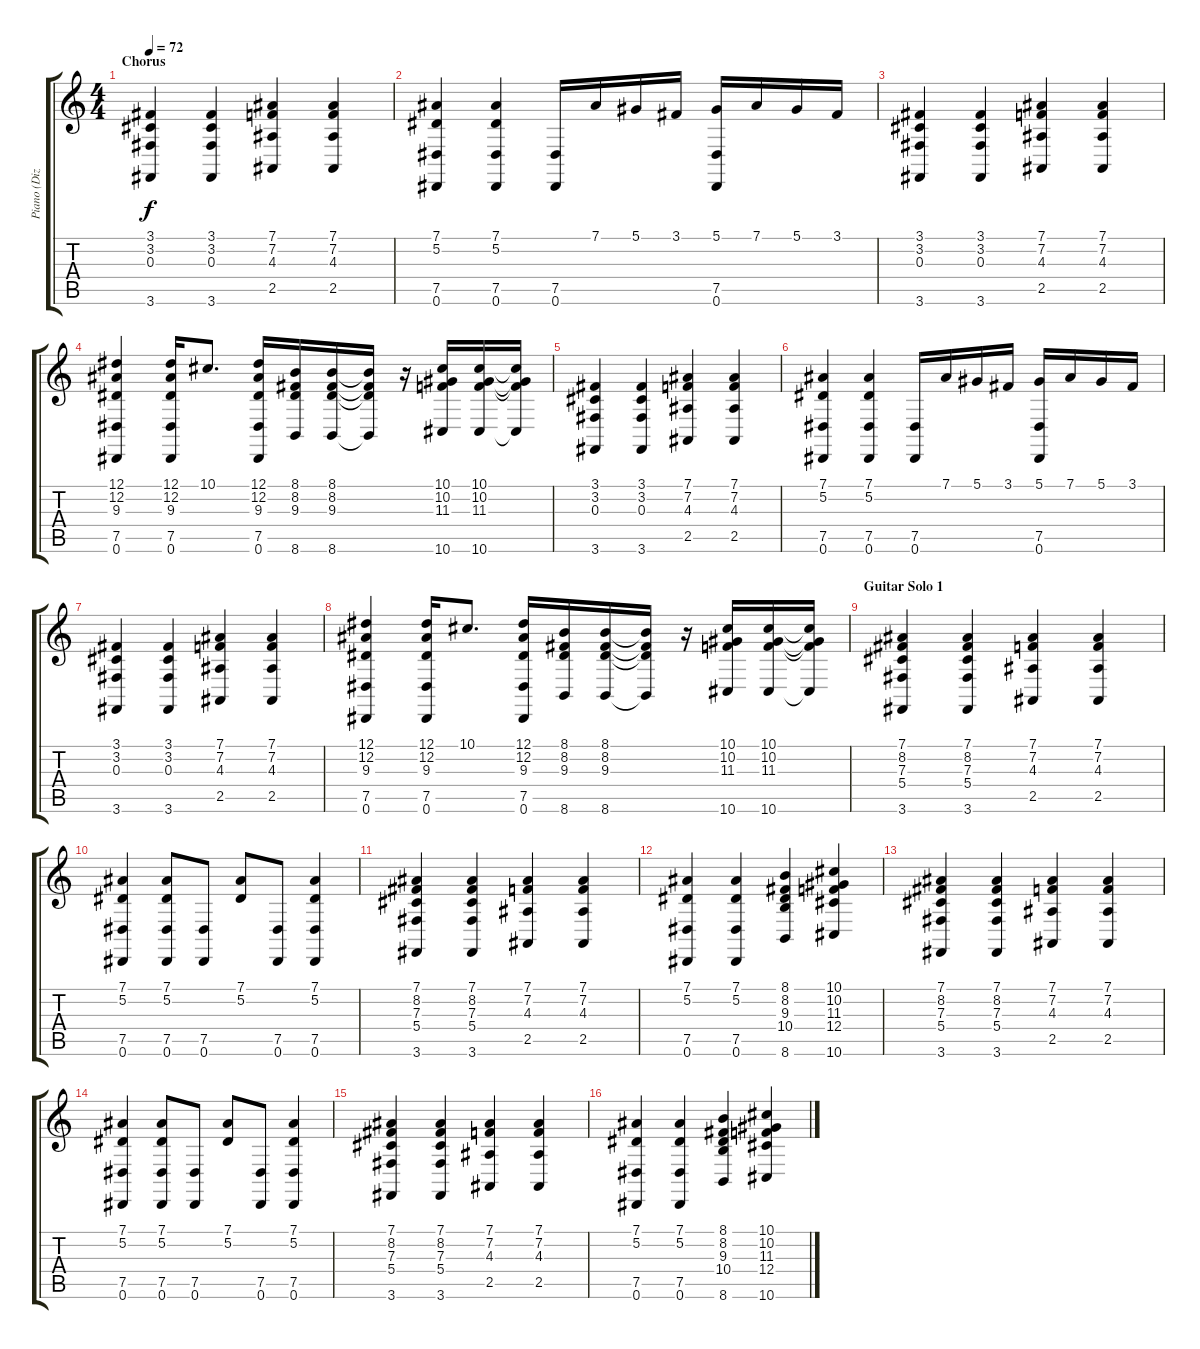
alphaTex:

\track ("Piano (Dizzy)" "Piano (Diz") {instrument brightacousticpiano}
\staff {score tabs}
\tuning (Eb4 Bb3 Gb3 Db3 Ab2 Eb2) {hide}
\ts (4 4)
\section ("" "Chorus")
\tempo 72
\clef g2
\ks c
(3.1 3.2 0.3 3.6).4{dy f} (3.1 3.2 0.3 3.6).4 (7.1 7.2 4.3 2.5).4 (7.1 7.2 4.3 2.5).4 |
(7.1 5.2 7.5 0.6).4 (7.1 5.2 7.5 0.6).4 (7.5 0.6).16 7.1.16 5.1.16 3.1.16 (5.1 7.5 0.6).16 7.1.16 5.1.16 3.1.16 |
(3.1 3.2 0.3 3.6).4 (3.1 3.2 0.3 3.6).4 (7.1 7.2 4.3 2.5).4 (7.1 7.2 4.3 2.5).4 |
(12.1 12.2 9.3 7.5 0.6).4 (12.1 12.2 9.3 7.5 0.6).16 10.1.8{d} (12.1 12.2 9.3 7.5 0.6).16 (8.1 8.2 9.3 8.6).16 (8.1 8.2 9.3 8.6).16 (8.1{t} 8.2{t} 9.3{t} 8.6{t}).16 r.16 (10.1 10.2 11.3 10.6).16 (10.1 10.2 11.3 10.6).16 (10.1{t} 10.2{t} 11.3{t} 10.6{t}).16 |
(3.1 3.2 0.3 3.6).4 (3.1 3.2 0.3 3.6).4 (7.1 7.2 4.3 2.5).4 (7.1 7.2 4.3 2.5).4 |
(7.1 5.2 7.5 0.6).4 (7.1 5.2 7.5 0.6).4 (7.5 0.6).16 7.1.16 5.1.16 3.1.16 (5.1 7.5 0.6).16 7.1.16 5.1.16 3.1.16 |
(3.1 3.2 0.3 3.6).4 (3.1 3.2 0.3 3.6).4 (7.1 7.2 4.3 2.5).4 (7.1 7.2 4.3 2.5).4 |
(12.1 12.2 9.3 7.5 0.6).4 (12.1 12.2 9.3 7.5 0.6).16 10.1.8{d} (12.1 12.2 9.3 7.5 0.6).16 (8.1 8.2 9.3 8.6).16 (8.1 8.2 9.3 8.6).16 (8.1{t} 8.2{t} 9.3{t} 8.6{t}).16 r.16 (10.1 10.2 11.3 10.6).16 (10.1 10.2 11.3 10.6).16 (10.1{t} 10.2{t} 11.3{t} 10.6{t}).16 |
\section ("" "Guitar Solo 1")
(7.1 8.2 7.3 5.4 3.6).4 (7.1 8.2 7.3 5.4 3.6).4 (7.1 7.2 4.3 2.5).4 (7.1 7.2 4.3 2.5).4 |
(7.1 5.2 7.5 0.6).4 (7.1 5.2 7.5 0.6).8 (7.5 0.6).8 (7.1 5.2).8 (7.5 0.6).8 (7.1 5.2 7.5 0.6).4 |
(7.1 8.2 7.3 5.4 3.6).4 (7.1 8.2 7.3 5.4 3.6).4 (7.1 7.2 4.3 2.5).4 (7.1 7.2 4.3 2.5).4 |
(7.1 5.2 7.5 0.6).4 (7.1 5.2 7.5 0.6).4 (8.1 8.2 9.3 10.4 8.6).4 (10.1 10.2 11.3 12.4 10.6).4 |
(7.1 8.2 7.3 5.4 3.6).4 (7.1 8.2 7.3 5.4 3.6).4 (7.1 7.2 4.3 2.5).4 (7.1 7.2 4.3 2.5).4 |
(7.1 5.2 7.5 0.6).4 (7.1 5.2 7.5 0.6).8 (7.5 0.6).8 (7.1 5.2).8 (7.5 0.6).8 (7.1 5.2 7.5 0.6).4 |
(7.1 8.2 7.3 5.4 3.6).4 (7.1 8.2 7.3 5.4 3.6).4 (7.1 7.2 4.3 2.5).4 (7.1 7.2 4.3 2.5).4 |
(7.1 5.2 7.5 0.6).4 (7.1 5.2 7.5 0.6).4 (8.1 8.2 9.3 10.4 8.6).4 (10.1 10.2 11.3 12.4 10.6).4
